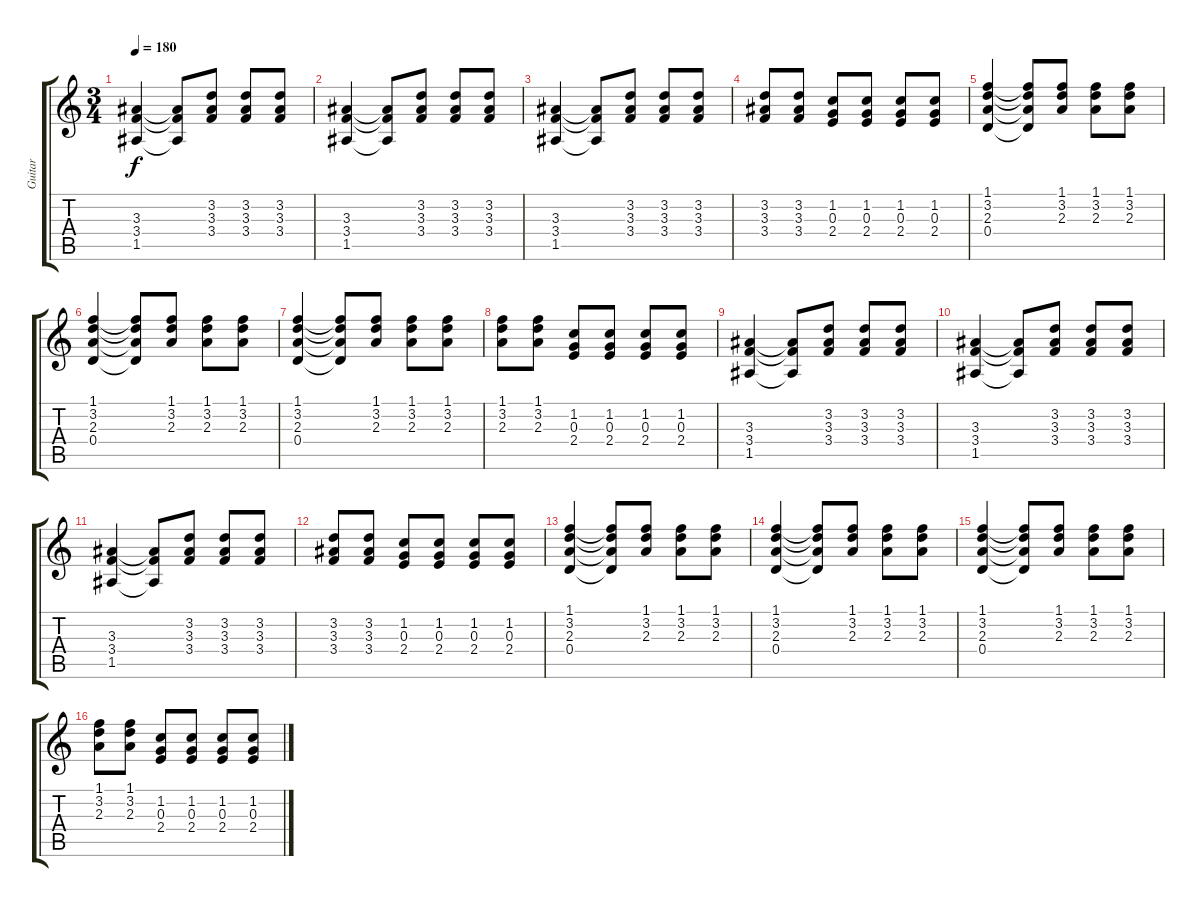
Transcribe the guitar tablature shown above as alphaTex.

\track ("Guitar" "Guitar") {instrument acousticguitarnylon}
\staff {score tabs}
\tuning (E4 B3 G3 D3 A2 E2) {hide}
\ts (3 4)
\tempo 180
\clef g2
\ks c
(3.3 3.4 1.5).4{dy f} (3.3{t} 3.4{t} 1.5{t}).8 (3.2 3.3 3.4).8 (3.2 3.3 3.4).8 (3.2 3.3 3.4).8 |
(3.3 3.4 1.5).4 (3.3{t} 3.4{t} 1.5{t}).8 (3.2 3.3 3.4).8 (3.2 3.3 3.4).8 (3.2 3.3 3.4).8 |
(3.3 3.4 1.5).4 (3.3{t} 3.4{t} 1.5{t}).8 (3.2 3.3 3.4).8 (3.2 3.3 3.4).8 (3.2 3.3 3.4).8 |
(3.2 3.3 3.4).8 (3.2 3.3 3.4).8 (1.2 0.3 2.4).8 (1.2 0.3 2.4).8 (1.2 0.3 2.4).8 (1.2 0.3 2.4).8 |
(1.1 3.2 2.3 0.4).4 (1.1{t} 3.2{t} 2.3{t} 0.4{t}).8 (1.1 3.2 2.3).8 (1.1 3.2 2.3).8 (1.1 3.2 2.3).8 |
(1.1 3.2 2.3 0.4).4 (1.1{t} 3.2{t} 2.3{t} 0.4{t}).8 (1.1 3.2 2.3).8 (1.1 3.2 2.3).8 (1.1 3.2 2.3).8 |
(1.1 3.2 2.3 0.4).4 (1.1{t} 3.2{t} 2.3{t} 0.4{t}).8 (1.1 3.2 2.3).8 (1.1 3.2 2.3).8 (1.1 3.2 2.3).8 |
(1.1 3.2 2.3).8 (1.1 3.2 2.3).8 (1.2 0.3 2.4).8 (1.2 0.3 2.4).8 (1.2 0.3 2.4).8 (1.2 0.3 2.4).8 |
(3.3 3.4 1.5).4 (3.3{t} 3.4{t} 1.5{t}).8 (3.2 3.3 3.4).8 (3.2 3.3 3.4).8 (3.2 3.3 3.4).8 |
(3.3 3.4 1.5).4 (3.3{t} 3.4{t} 1.5{t}).8 (3.2 3.3 3.4).8 (3.2 3.3 3.4).8 (3.2 3.3 3.4).8 |
(3.3 3.4 1.5).4 (3.3{t} 3.4{t} 1.5{t}).8 (3.2 3.3 3.4).8 (3.2 3.3 3.4).8 (3.2 3.3 3.4).8 |
(3.2 3.3 3.4).8 (3.2 3.3 3.4).8 (1.2 0.3 2.4).8 (1.2 0.3 2.4).8 (1.2 0.3 2.4).8 (1.2 0.3 2.4).8 |
(1.1 3.2 2.3 0.4).4 (1.1{t} 3.2{t} 2.3{t} 0.4{t}).8 (1.1 3.2 2.3).8 (1.1 3.2 2.3).8 (1.1 3.2 2.3).8 |
(1.1 3.2 2.3 0.4).4 (1.1{t} 3.2{t} 2.3{t} 0.4{t}).8 (1.1 3.2 2.3).8 (1.1 3.2 2.3).8 (1.1 3.2 2.3).8 |
(1.1 3.2 2.3 0.4).4 (1.1{t} 3.2{t} 2.3{t} 0.4{t}).8 (1.1 3.2 2.3).8 (1.1 3.2 2.3).8 (1.1 3.2 2.3).8 |
(1.1 3.2 2.3).8 (1.1 3.2 2.3).8 (1.2 0.3 2.4).8 (1.2 0.3 2.4).8 (1.2 0.3 2.4).8 (1.2 0.3 2.4).8
